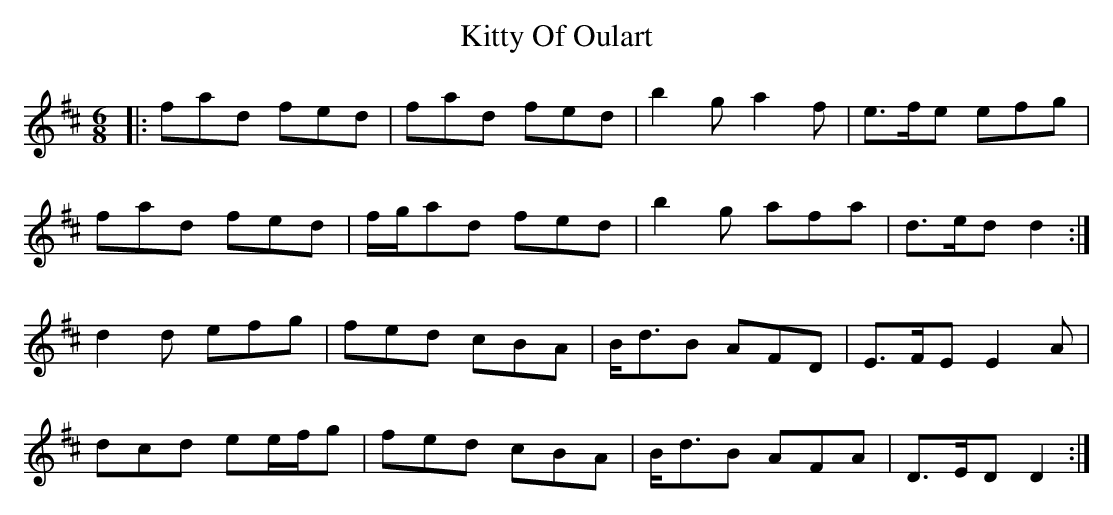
X:1
T: Kitty Of Oulart
M: 6/8
L: 1/8
K: Dmaj
|:fad fed|fad fed|b2 g a2 f|e>fe efg|
fad fed|f/g/ad fed|b2 g afa|d>ed d2:|
d2 d efg|fed cBA|B<dB AFD|E>FE E2 A|
dcd ee/f/g|fed cBA|B<dB AFA|D>ED D2:|
